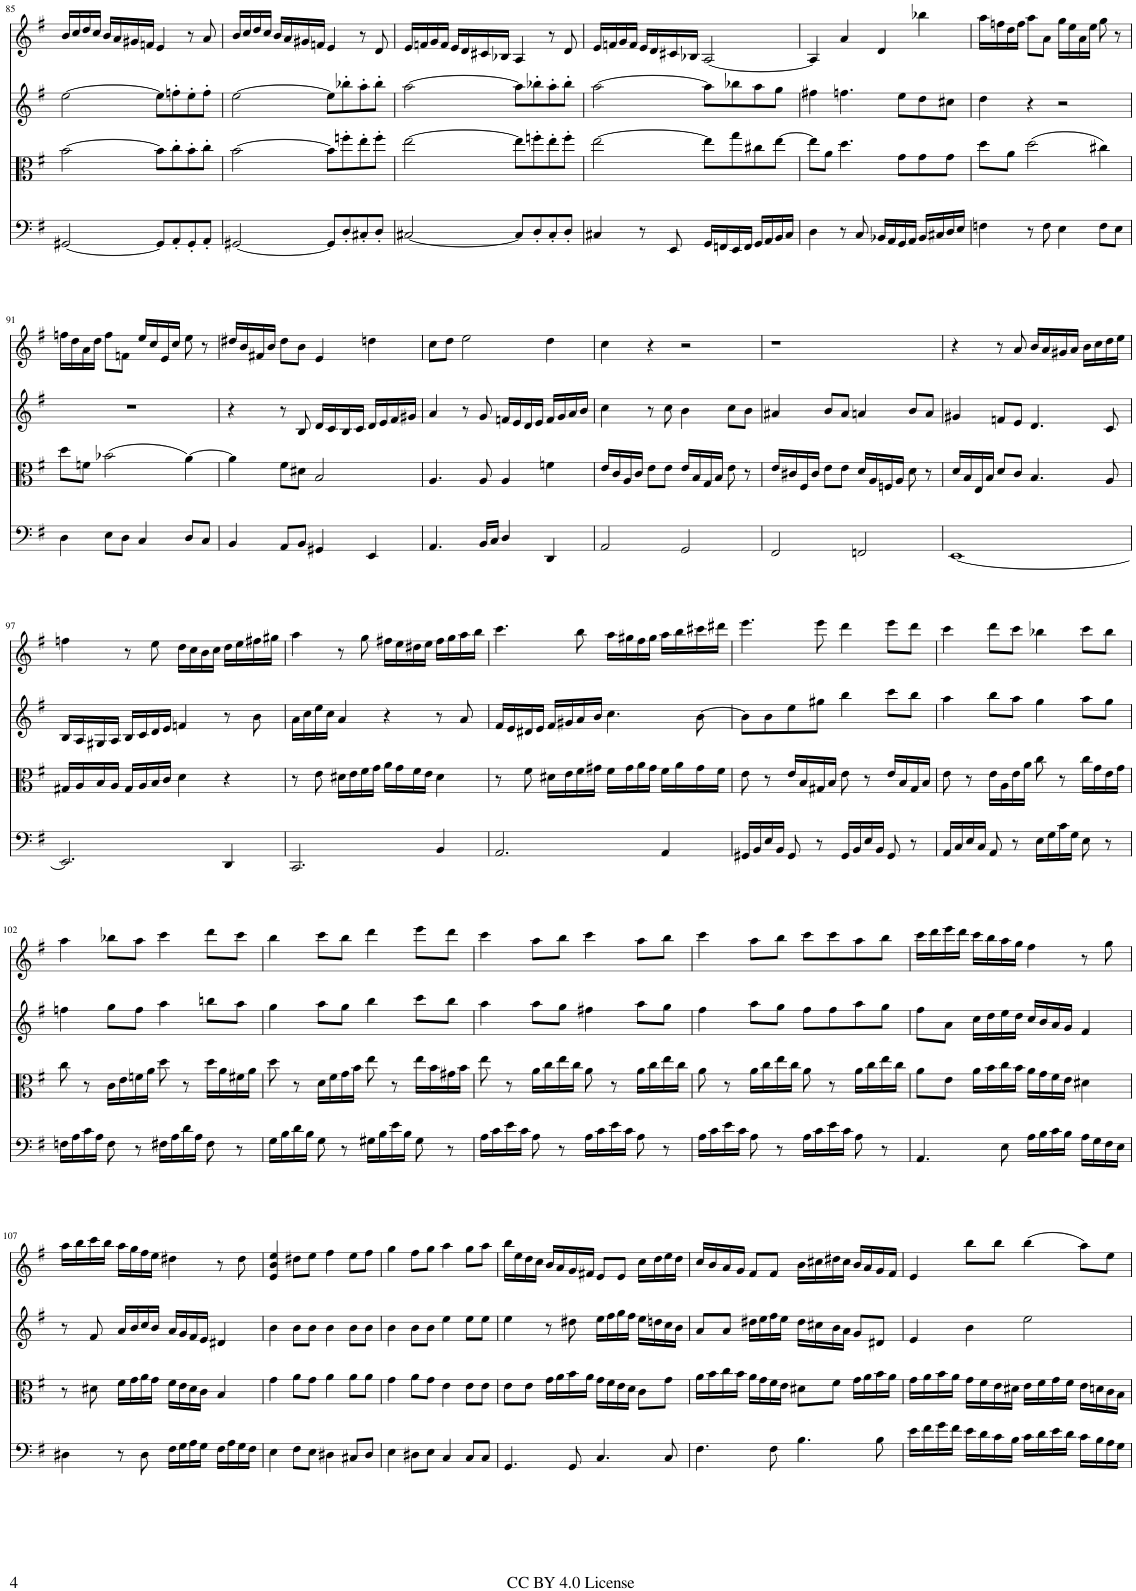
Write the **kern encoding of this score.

**kern	**kern	**kern	**kern
*part4	*part3	*part2	*part1
*staff4	*staff3	*staff2	*staff1
*I"Cello	*I"Viola	*I"Violin II	*I"Violin I
*	*I'Vla	*I'Vln	*I'Vln
!!LO:PB:g=z
*clefF4	*clefC3	*clefG2	*clefG2
*k[f#]	*k[f#]	*k[f#]	*k[f#]
*M4/4	*M4/4	*M4/4	*M4/4
*met(c)	*met(c)	*met(c)	*met(c)
=85	=85	=85	=85
[2GG#X/	[2b\	[2ee\	16b/LL
.	.	.	16cc/
.	.	.	16dd/
.	.	.	16cc/JJ
.	.	.	16b/LL
.	.	.	16a/
.	.	.	16g#X/
.	.	.	16fn/JJ
8GG#/L]	8b\L]	8ee\L]	4e/
8AA'/	8cc'\	8ffn'\	.
8GG#'/	8b'\	8ee'\	8r
8AA'/J	8cc'\J	8ff'\J	8a/
=86	=86	=86	=86
[2GG#X/	[2b\	[2ee\	16b/LL
.	.	.	16cc/
.	.	.	16dd/
.	.	.	16cc/JJ
.	.	.	16b/LL
.	.	.	16a/
.	.	.	16g#X/
.	.	.	16fn/JJ
8GG#/L]	8b\L]	8ee\L]	4e/
8D'/	8ffn'\	8bb-X'\	.
8C#X'/	8ee'\	8aa'\	8r
8D'/J	8ff'\J	8bb-'\J	8d/
=87	=87	=87	=87
[2C#X/	[2ee\	[2aa\	16e/LL
.	.	.	16fn/
.	.	.	16g/
.	.	.	16f/JJ
.	.	.	16e/LL
.	.	.	16d/
.	.	.	16c#X/
.	.	.	16B-X/JJ
8C#/L]	8ee\L]	8aa\L]	4A/
8D'/	8ffn'\	8bb-X'\	.
8C#'/	8ee'\	8aa'\	8r
8D'/J	8ff'\J	8bb-'\J	8d/
=88	=88	=88	=88
4C#X/	[2ee\	[2aa\	16e/LL
.	.	.	16fn/
.	.	.	16g/
.	.	.	16f/JJ
8r	.	.	16e/LL
.	.	.	16d/
8EE/	.	.	16c#X/
.	.	.	16B-X/JJ
16GG/LL	8ee\L]	8aa\L]	[2A/
16FFn/	.	.	.
16EE/	8gg\	8bb-X\	.
16FF/JJ	.	.	.
16GG/LL	8cc#X\	8aa\	.
16AA/	.	.	.
16BB/	[8ee\J	8gg\J	.
16C#/JJ	.	.	.
=89	=89	=89	=89
4D\	8ee\L]	4ff#X\	4A/]
.	8a\J	.	.
8r	4.dd\	4.ffn\	4a/
8C/	.	.	.
16BB-X/LL	.	.	4d/
16AA/	.	.	.
16GG/	8g\L	8ee\L	.
16AA/JJ	.	.	.
16BB-/LL	8g\	8dd\	4bb-X\
16C#X/	.	.	.
16D/	8g\J	8cc#X\J	.
16E/JJ	.	.	.
=90	=90	=90	=90
4Fn\	8dd\L	4dd\	16aa\LL
.	.	.	16ffn\
.	8a\J	.	16dd\
.	.	.	16ff\JJ
8r	(2dd\	4r	8aa\L
8F\	.	.	8a\J
4E\	.	2r	16gg\LL
.	.	.	16ee\
.	.	.	16a\
.	.	.	16ee\JJ
8F\L	4cc#X\)	.	8gg\
8E\J	.	.	8r
!!LO:LB:g=z
=91	=91	=91	=91
4D\	8dd\L	1r	16ffn\LL
.	.	.	16dd\
.	8fn\J	.	16a\
.	.	.	16dd\JJ
8E\L	(2b-X\	.	8ff\L
8D\J	.	.	8fn\J
4C/	.	.	16ee/LL
.	.	.	16cc/
.	.	.	16e/
.	.	.	16cc/JJ
8D/L	[4a\)	.	8ee\
8C/J	.	.	8r
=92	=92	=92	=92
4BB/	4a\]	4r	16dd#X/LL
.	.	.	16b/
.	.	.	16f#X/
.	.	.	16b/JJ
8AA/L	8f#\L	8r	8dd#\L
8BB/J	8d#X\J	8B/	8b\J
4GG#X/	2B/	16d/LL	4e/
.	.	16c/	.
.	.	16B/	.
.	.	16c/JJ	.
4EE/	.	16d/LL	4ddn\
.	.	16e/	.
.	.	16f#/	.
.	.	16g#X/JJ	.
=93	=93	=93	=93
4.AA/	4.A/	4a/	8cc\L
.	.	.	8dd\J
.	.	8r	2ee\
16BB/LL	8A/	8g/	.
16C/JJ	.	.	.
4D/	4A/	16fn/LL	.
.	.	16e/	.
.	.	16d/	.
.	.	16e/JJ	.
4DD/	4fn\	16f/LL	4dd\
.	.	16g/	.
.	.	16a/	.
.	.	16b/JJ	.
=94	=94	=94	=94
2AA/	16e/LL	4cc\	4cc\
.	16c/	.	.
.	16A/	.	.
.	16c/JJ	.	.
.	8e\L	8r	4r
.	8e\J	8cc\	.
2GG/	16e/LL	4b\	2r
.	16B/	.	.
.	16G/	.	.
.	16B/JJ	.	.
.	8e\	8cc\L	.
.	8r	8b\J	.
=95	=95	=95	=95
2FF#/	16e/LL	4a#X/	1r
.	16c#X/	.	.
.	16F#/	.	.
.	16c#/JJ	.	.
.	8e\L	8b/L	.
.	8e\J	8a#/J	.
2FFn/	16d/LL	4an/	.
.	16A/	.	.
.	16Fn/	.	.
.	16A/JJ	.	.
.	8d\	8b/L	.
.	8r	8a/J	.
=96	=96	=96	=96
[1EE	16d/LL	4g#X/	4r
.	16B/	.	.
.	16E/	.	.
.	16B/JJ	.	.
.	8d/L	8fn/L	8r
.	8c/J	8e/J	8a/
.	4.B/	4.d/	16b/LL
.	.	.	16a/
.	.	.	16g#X/
.	.	.	16a/JJ
.	.	.	16b\LL
.	.	.	16cc\
.	8A/	8c/	16dd\
.	.	.	16ee\JJ
!!LO:LB:g=z
=97	=97	=97	=97
2.EE/]	16G#X/LL	16B/LL	4ffn\
.	16A/	16A/	.
.	16B/	16G#X/	.
.	16A/JJ	16A/JJ	.
.	16G#/LL	16B/LL	8r
.	16A/	16c/	.
.	16B/	16d/	8ee\
.	16c/JJ	16e/JJ	.
.	4d\	4fn/	16dd\LL
.	.	.	16cc\
.	.	.	16b\
.	.	.	16cc\JJ
4DD/	4r	8r	16dd\LL
.	.	.	16ee\
.	.	8b\	16ff#X\
.	.	.	16gg#X\JJ
=98	=98	=98	=98
2.CC/	8r	16a\LL	4aa\
.	.	16cc\	.
.	8e\	16ee\	.
.	.	16cc\JJ	.
.	16d#X\LL	4a/	8r
.	16e\	.	.
.	16f#\	.	8gg\
.	16g\JJ	.	.
.	16a\LL	4r	16ff#X\LL
.	16g\	.	16ee\
.	16f#\	.	16dd#X\
.	16e\JJ	.	16ee\JJ
4BB/	4d#\	8r	16ff#\LL
.	.	.	16gg\
.	.	8a/	16aa\
.	.	.	16bb\JJ
=99	=99	=99	=99
2.AA/	8r	16f#/LL	4.ccc\
.	.	16e/	.
.	8f#\	16d#X/	.
.	.	16e/JJ	.
.	16d#X\LL	16f#/LL	.
.	16e\	16g#X/	.
.	16f#\	16a/	8bb\
.	16g#X\JJ	16b/JJ	.
.	16f#\LL	4.cc\	16aa\LL
.	16g#\	.	16gg#X\
.	16a\	.	16ff#\
.	16g#\JJ	.	16gg#\JJ
4AA/	16f#\LL	.	16aa\LL
.	16a\	.	16bb\
.	16g#\	[8b\	16ccc#X\
.	16f#\JJ	.	16ddd#X\JJ
=100	=100	=100	=100
16GG#X/LL	8e\	8b\L]	4.eee\
16BB/	.	.	.
16E/	8r	8b\	.
16BB/JJ	.	.	.
8GG#/	16e/LL	8ee\	.
.	16B/	.	.
8r	16G#X/	8gg#X\J	8eee\
.	16B/JJ	.	.
16GG#/LL	8e\	4bb\	4ddd\
16BB/	.	.	.
16E/	8r	.	.
16BB/JJ	.	.	.
8GG#/	16e/LL	8ccc\L	8eee\L
.	16B/	.	.
8r	16G#/	8bb\J	8ddd\J
.	16B/JJ	.	.
=101	=101	=101	=101
16AA/LL	8e\	4aa\	4ccc\
16C/	.	.	.
16E/	8r	.	.
16C/JJ	.	.	.
8AA/	16e\LL	8bb\L	8ddd\L
.	16A\	.	.
8r	16e\	8aa\J	8ccc\J
.	16a\JJ	.	.
16E\LL	8cc\	4gg\	4bb-X\
16G\	.	.	.
16c\	8r	.	.
16G\JJ	.	.	.
8E\	16cc\LL	8aa\L	8ccc\L
.	16g\	.	.
8r	16e\	8gg\J	8bb-\J
.	16g\JJ	.	.
!!LO:LB:g=z
=102	=102	=102	=102
16Fn\LL	8cc\	4ffn\	4aa\
16A\	.	.	.
16c\	8r	.	.
16A\JJ	.	.	.
8F\	16c\LL	8gg\L	8bb-X\L
.	16e\	.	.
8r	16fn\	8ff\J	8aa\J
.	16a\JJ	.	.
16F#X\LL	8dd\	4aa\	4ccc\
16A\	.	.	.
16d\	8r	.	.
16A\JJ	.	.	.
8F#\	16dd\LL	8bbn\L	8ddd\L
.	16a\	.	.
8r	16f#X\	8aa\J	8ccc\J
.	16a\JJ	.	.
=103	=103	=103	=103
16G\LL	8dd\	4gg\	4bb\
16B\	.	.	.
16d\	8r	.	.
16B\JJ	.	.	.
8G\	16d\LL	8aa\L	8ccc\L
.	16f#\	.	.
8r	16g\	8gg\J	8bb\J
.	16b\JJ	.	.
16G#X\LL	8ee\	4bb\	4ddd\
16B\	.	.	.
16e\	8r	.	.
16B\JJ	.	.	.
8G#\	16ee\LL	8ccc\L	8eee\L
.	16b\	.	.
8r	16g#X\	8bb\J	8ddd\J
.	16b\JJ	.	.
=104	=104	=104	=104
16A\LL	8ee\	4aa\	4ccc\
16c\	.	.	.
16e\	8r	.	.
16c\JJ	.	.	.
8A\	16a\LL	8aa\L	8aa\L
.	16cc\	.	.
8r	16ee\	8gg\J	8bb\J
.	16cc\JJ	.	.
16A\LL	8a\	4ff#X\	4ccc\
16c\	.	.	.
16e\	8r	.	.
16c\JJ	.	.	.
8A\	16a\LL	8aa\L	8aa\L
.	16cc\	.	.
8r	16ee\	8gg\J	8bb\J
.	16cc\JJ	.	.
=105	=105	=105	=105
16A\LL	8a\	4ff#\	4ccc\
16c\	.	.	.
16e\	8r	.	.
16c\JJ	.	.	.
8A\	16a\LL	8aa\L	8aa\L
.	16cc\	.	.
8r	16ee\	8gg\J	8bb\J
.	16cc\JJ	.	.
16A\LL	8a\	8ff#\L	8ccc\L
16c\	.	.	.
16e\	8r	8ff#\	8ccc\
16c\JJ	.	.	.
8A\	16a\LL	8aa\	8aa\
.	16cc\	.	.
8r	16ee\	8gg\J	8bb\J
.	16cc\JJ	.	.
=106	=106	=106	=106
4.AA/	8a\L	8ff#\L	16ccc\LL
.	.	.	16ddd\
.	8e\J	8a\J	16eee\
.	.	.	16ddd\JJ
.	16a\LL	16cc\LL	16ccc\LL
.	16b\	16dd\	16bb\
8E\	16cc\	16ee\	16aa\
.	16b\JJ	16dd\JJ	16gg\JJ
16A\LL	16a\LL	16cc/LL	4ff#\
16B\	16g\	16b/	.
16c\	16f#\	16a/	.
16B\JJ	16e\JJ	16g/JJ	.
16A\LL	4d#X\	4f#/	8r
16G\	.	.	.
16F#\	.	.	8gg\
16E\JJ	.	.	.
!!LO:LB:g=z
=107	=107	=107	=107
4D#X\	8r	8r	16aa\LL
.	.	.	16bb\
.	8d#X\	8f#/	16ccc\
.	.	.	16bb\JJ
8r	16f#\LL	16a/LL	16aa\LL
.	16g\	16b/	16gg\
8D#\	16a\	16cc/	16ff#\
.	16g\JJ	16b/JJ	16ee\JJ
16F#\LL	16f#\LL	16a/LL	4dd#X\
16G\	16e\	16g/	.
16A\	16d#\	16f#/	.
16G\JJ	16c\JJ	16e/JJ	.
16F#\LL	4B/	4d#X/	8r
16A\	.	.	.
16G\	.	.	8dd#\
16F#\JJ	.	.	.
=108	=108	=108	=108
4E\	4g\	4b\	4e/ 4b/ 4ee/
8F#\L	8a\L	8b\L	8dd#X\L
8E\J	8g\J	8b\J	8ee\J
4D#X\	4a\	4b\	4ff#\
8C#X/L	8a\L	8b\L	8ee\L
8D#/J	8a\J	8b\J	8ff#\J
=109	=109	=109	=109
4E\	4g\	4b\	4gg\
8D#X\L	8a\L	8b\L	8ff#\L
8E\J	8g\J	8b\J	8gg\J
4C/	4e\	4ee\	4aa\
8C/L	8e\L	8ee\L	8gg\L
8C/J	8e\J	8ee\J	8aa\J
=110	=110	=110	=110
4.GG/	8e\L	4ee\	16bb\LL
.	.	.	16ee\
.	8e\J	.	16dd\
.	.	.	16cc\JJ
.	16g\LL	8r	16b/LL
.	16a\	.	16a/
8GG/	16b\	8dd#X\	16g/
.	16a\JJ	.	16f#X/JJ
4.C/	16g\LL	16ee\LL	8e/L
.	16f#\	16ff#\	.
.	16e\	16gg\	8e/J
.	16d\JJ	16ff#\JJ	.
.	8c\L	16ee\LL	16cc\LL
.	.	16ddn\	16dd\
8C/	8g\J	16cc\	16ee\
.	.	16b\JJ	16dd\JJ
=111	=111	=111	=111
4.F#\	16a\LL	8a/L	16cc/LL
.	16b\	.	16b/
.	16cc\	8a/J	16a/
.	16b\JJ	.	16g/JJ
.	16a\LL	16dd#X\LL	8f#/L
.	16g\	16ee\	.
8F#\	16f#\	16ff#\	8f#/J
.	16e\JJ	16ee\JJ	.
4.B\	8d#X\L	16dd#\LL	16b\LL
.	.	16cc#X\	16cc#X\
.	8f#\J	16b\	16dd#X\
.	.	16a\JJ	16cc#\JJ
.	16g\LL	8g/L	16b/LL
.	16a\	.	16a/
8B\	16b\	8d#X/J	16g/
.	16a\JJ	.	16f#/JJ
=112	=112	=112	=112
16e\LL	16g\LL	4e/	4e/
16f#\	16a\	.	.
16g\	16b\	.	.
16f#\JJ	16a\JJ	.	.
16e\LL	16g\LL	4b\	8bb\L
16d\	16f#\	.	.
16c\	16e\	.	8bb\J
16B\JJ	16d#X\JJ	.	.
16c\LL	16e\LL	2ee\	(4bb\
16d\	16f#\	.	.
16e\	16g\	.	.
16d\JJ	16f#\JJ	.	.
16c\LL	16e\LL	.	8aa\L)
16B\	16dn\	.	.
16A\	16c\	.	8ee\J
16G\JJ	16B\JJ	.	.
=	=	=	=
*-	*-	*-	*-
